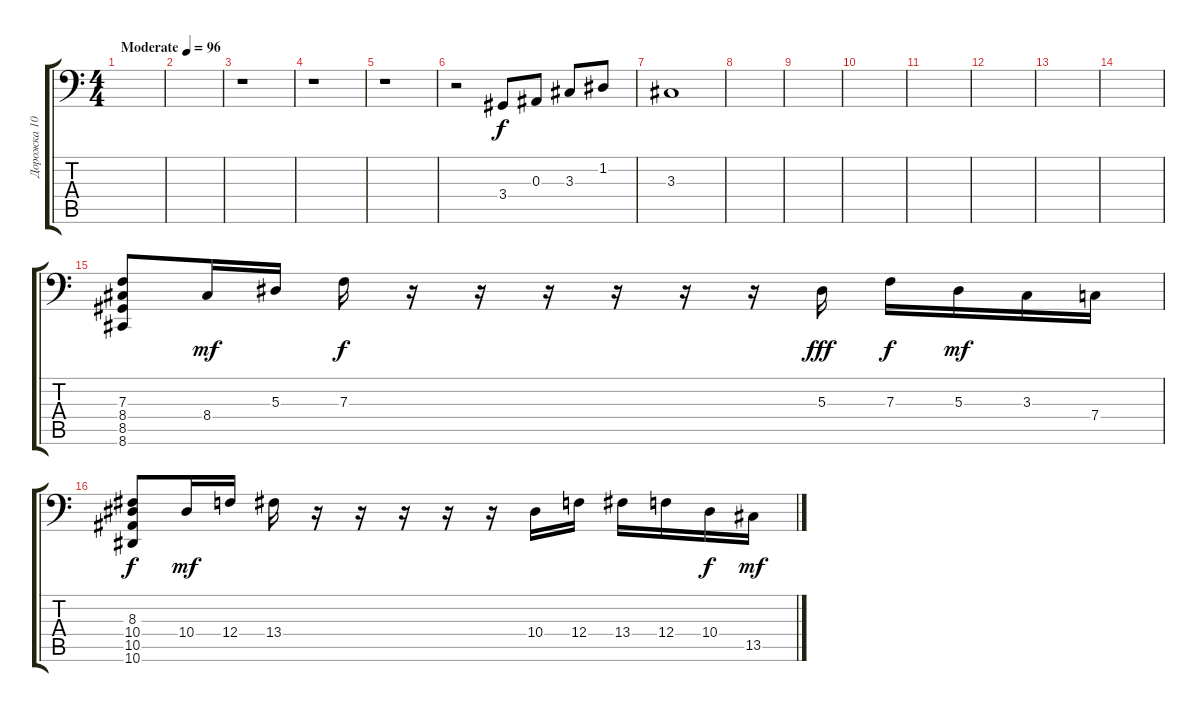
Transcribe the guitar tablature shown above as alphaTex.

\track ("Дорожка 10" "Дорожка 10") {instrument stringensemble1}
\staff {score tabs}
\tuning (G3 D3 Bb2 F2 C2 F1) {hide}
\ts (4 4)
\tempo (96 "Moderate")
\clef f4
\ks c
|
|
r.1 |
r.1 |
r.1 |
r.2 3.4.8 0.3.8 3.3.8 1.2.8 |
3.3.1 |
|
|
|
|
|
|
|
(7.3 8.4 8.5 8.6).8{dy f} 8.4.16{dy mf} 5.3.16 7.3.16{dy f} r.16 r.16 r.16 r.16 r.16 r.16 5.3.16{dy fff} 7.3.16{dy f} 5.3.16{dy mf} 3.3.16 7.4.16 |
(8.3 10.4 10.5 10.6).8{dy f} 10.4.16{dy mf} 12.4.16 13.4.16 r.16 r.16 r.16 r.16 r.16 10.4.16 12.4.16 13.4.16 12.4.16 10.4.16{dy f} 13.5.16{dy mf}
